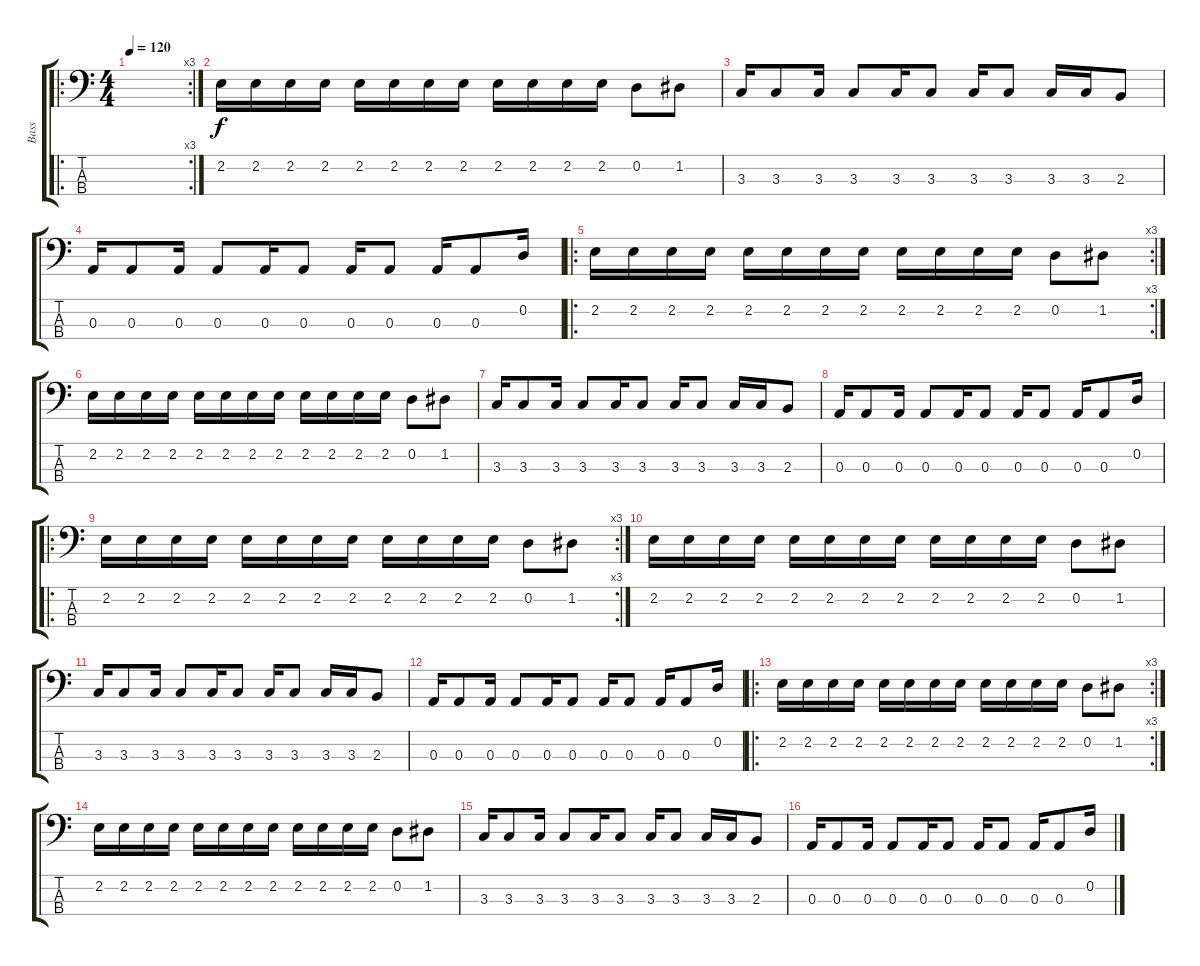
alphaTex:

\track ("Bass" "Bass") {instrument electricbassfinger}
\staff {score tabs}
\tuning (G2 D2 A1 E1) {hide}
\ro
\rc 3
\ts (4 4)
\tempo 120
\tempo 90
\tempo 120
\clef f4
\ks c
|
2.2.16{volume 6} 2.2.16 2.2.16 2.2.16 2.2.16 2.2.16 2.2.16 2.2.16 2.2.16 2.2.16 2.2.16 2.2.16 0.2.8 1.2.8 |
3.3.16{volume 10} 3.3.8 3.3.16 3.3.8 3.3.16 3.3.8 3.3.16 3.3.8 3.3.16 3.3.16 2.3.8 |
0.3.16{volume 13} 0.3.8 0.3.16 0.3.8 0.3.16 0.3.8 0.3.16 0.3.8 0.3.16 0.3.8 0.2.16 |
\ro
\rc 3
2.2.16{volume 14} 2.2.16 2.2.16 2.2.16 2.2.16 2.2.16 2.2.16 2.2.16 2.2.16 2.2.16 2.2.16 2.2.16 0.2.8 1.2.8 |
2.2.16 2.2.16 2.2.16 2.2.16 2.2.16 2.2.16 2.2.16 2.2.16 2.2.16 2.2.16 2.2.16 2.2.16 0.2.8 1.2.8 |
3.3.16 3.3.8 3.3.16 3.3.8 3.3.16 3.3.8 3.3.16 3.3.8 3.3.16 3.3.16 2.3.8 |
0.3.16 0.3.8 0.3.16 0.3.8 0.3.16 0.3.8 0.3.16 0.3.8 0.3.16 0.3.8 0.2.16 |
\ro
\rc 3
2.2.16{volume 16} 2.2.16 2.2.16 2.2.16 2.2.16 2.2.16 2.2.16 2.2.16 2.2.16 2.2.16 2.2.16 2.2.16 0.2.8 1.2.8 |
2.2.16 2.2.16 2.2.16 2.2.16 2.2.16 2.2.16 2.2.16 2.2.16 2.2.16 2.2.16 2.2.16 2.2.16 0.2.8 1.2.8 |
3.3.16 3.3.8 3.3.16 3.3.8 3.3.16 3.3.8 3.3.16 3.3.8 3.3.16 3.3.16 2.3.8 |
0.3.16 0.3.8 0.3.16 0.3.8 0.3.16 0.3.8 0.3.16 0.3.8 0.3.16 0.3.8 0.2.16 |
\ro
\rc 3
2.2.16{volume 16} 2.2.16 2.2.16 2.2.16 2.2.16 2.2.16 2.2.16 2.2.16 2.2.16 2.2.16 2.2.16 2.2.16 0.2.8 1.2.8 |
2.2.16 2.2.16 2.2.16 2.2.16 2.2.16 2.2.16 2.2.16 2.2.16 2.2.16 2.2.16 2.2.16 2.2.16 0.2.8 1.2.8 |
3.3.16 3.3.8 3.3.16 3.3.8 3.3.16 3.3.8 3.3.16 3.3.8 3.3.16 3.3.16 2.3.8 |
0.3.16 0.3.8 0.3.16 0.3.8 0.3.16 0.3.8 0.3.16 0.3.8 0.3.16 0.3.8 0.2.16
